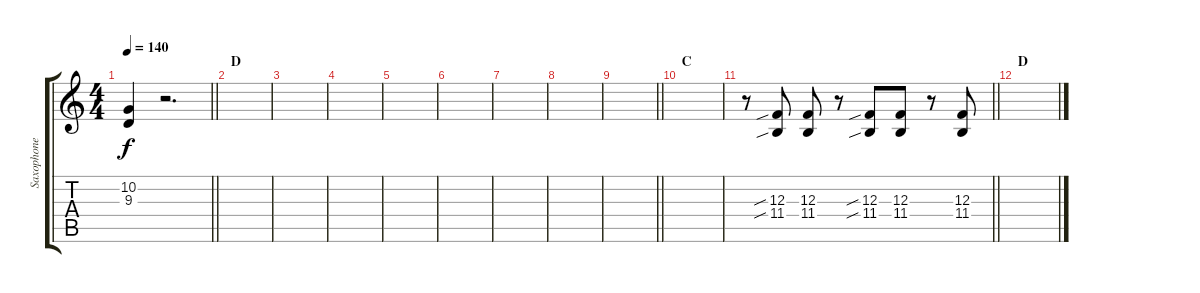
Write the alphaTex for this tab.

\track ("Saxophone" "Saxophone") {instrument tenorsax}
\staff {score tabs}
\tuning (D4 A3 F3 C3 G2 C2) {hide}
\ts (4 4)
\tempo 140
\clef g2
\barLineRight lightlight
\ks c
(10.2 9.3).4{dy f} r.2{d} |
\section ("" "D")
|
|
|
|
|
|
|
\barLineRight lightlight
|
\section ("" "C")
|
\barLineRight lightlight
r.8 (12.3{sib} 11.4{sib}).8 (12.3 11.4).8 r.8 (12.3{sib} 11.4{sib}).8 (12.3 11.4).8 r.8 (12.3 11.4).8 |
\section ("" "D")
